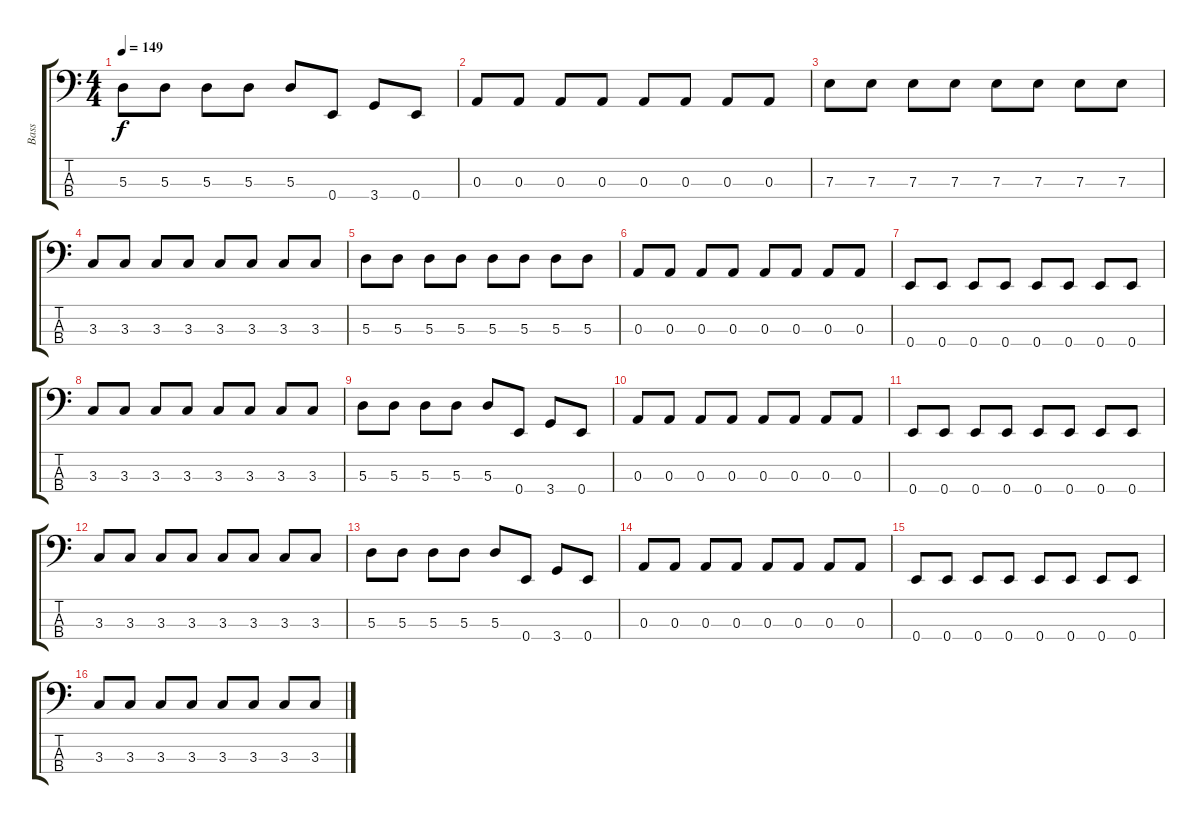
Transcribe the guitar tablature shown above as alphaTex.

\track ("Bass" "Bass") {instrument electricbasspick}
\staff {score tabs}
\tuning (G2 D2 A1 E1) {hide}
\ts (4 4)
\tempo 149
\clef f4
\ks c
5.3.8{dy f} 5.3.8 5.3.8 5.3.8 5.3.8 0.4.8 3.4.8 0.4.8 |
0.3.8 0.3.8 0.3.8 0.3.8 0.3.8 0.3.8 0.3.8 0.3.8 |
7.3.8 7.3.8 7.3.8 7.3.8 7.3.8 7.3.8 7.3.8 7.3.8 |
3.3.8 3.3.8 3.3.8 3.3.8 3.3.8 3.3.8 3.3.8 3.3.8 |
5.3.8 5.3.8 5.3.8 5.3.8 5.3.8 5.3.8 5.3.8 5.3.8 |
0.3.8 0.3.8 0.3.8 0.3.8 0.3.8 0.3.8 0.3.8 0.3.8 |
0.4.8 0.4.8 0.4.8 0.4.8 0.4.8 0.4.8 0.4.8 0.4.8 |
3.3.8 3.3.8 3.3.8 3.3.8 3.3.8 3.3.8 3.3.8 3.3.8 |
5.3.8 5.3.8 5.3.8 5.3.8 5.3.8 0.4.8 3.4.8 0.4.8 |
0.3.8 0.3.8 0.3.8 0.3.8 0.3.8 0.3.8 0.3.8 0.3.8 |
0.4.8 0.4.8 0.4.8 0.4.8 0.4.8 0.4.8 0.4.8 0.4.8 |
3.3.8 3.3.8 3.3.8 3.3.8 3.3.8 3.3.8 3.3.8 3.3.8 |
5.3.8 5.3.8 5.3.8 5.3.8 5.3.8 0.4.8 3.4.8 0.4.8 |
0.3.8 0.3.8 0.3.8 0.3.8 0.3.8 0.3.8 0.3.8 0.3.8 |
0.4.8 0.4.8 0.4.8 0.4.8 0.4.8 0.4.8 0.4.8 0.4.8 |
3.3.8 3.3.8 3.3.8 3.3.8 3.3.8 3.3.8 3.3.8 3.3.8
